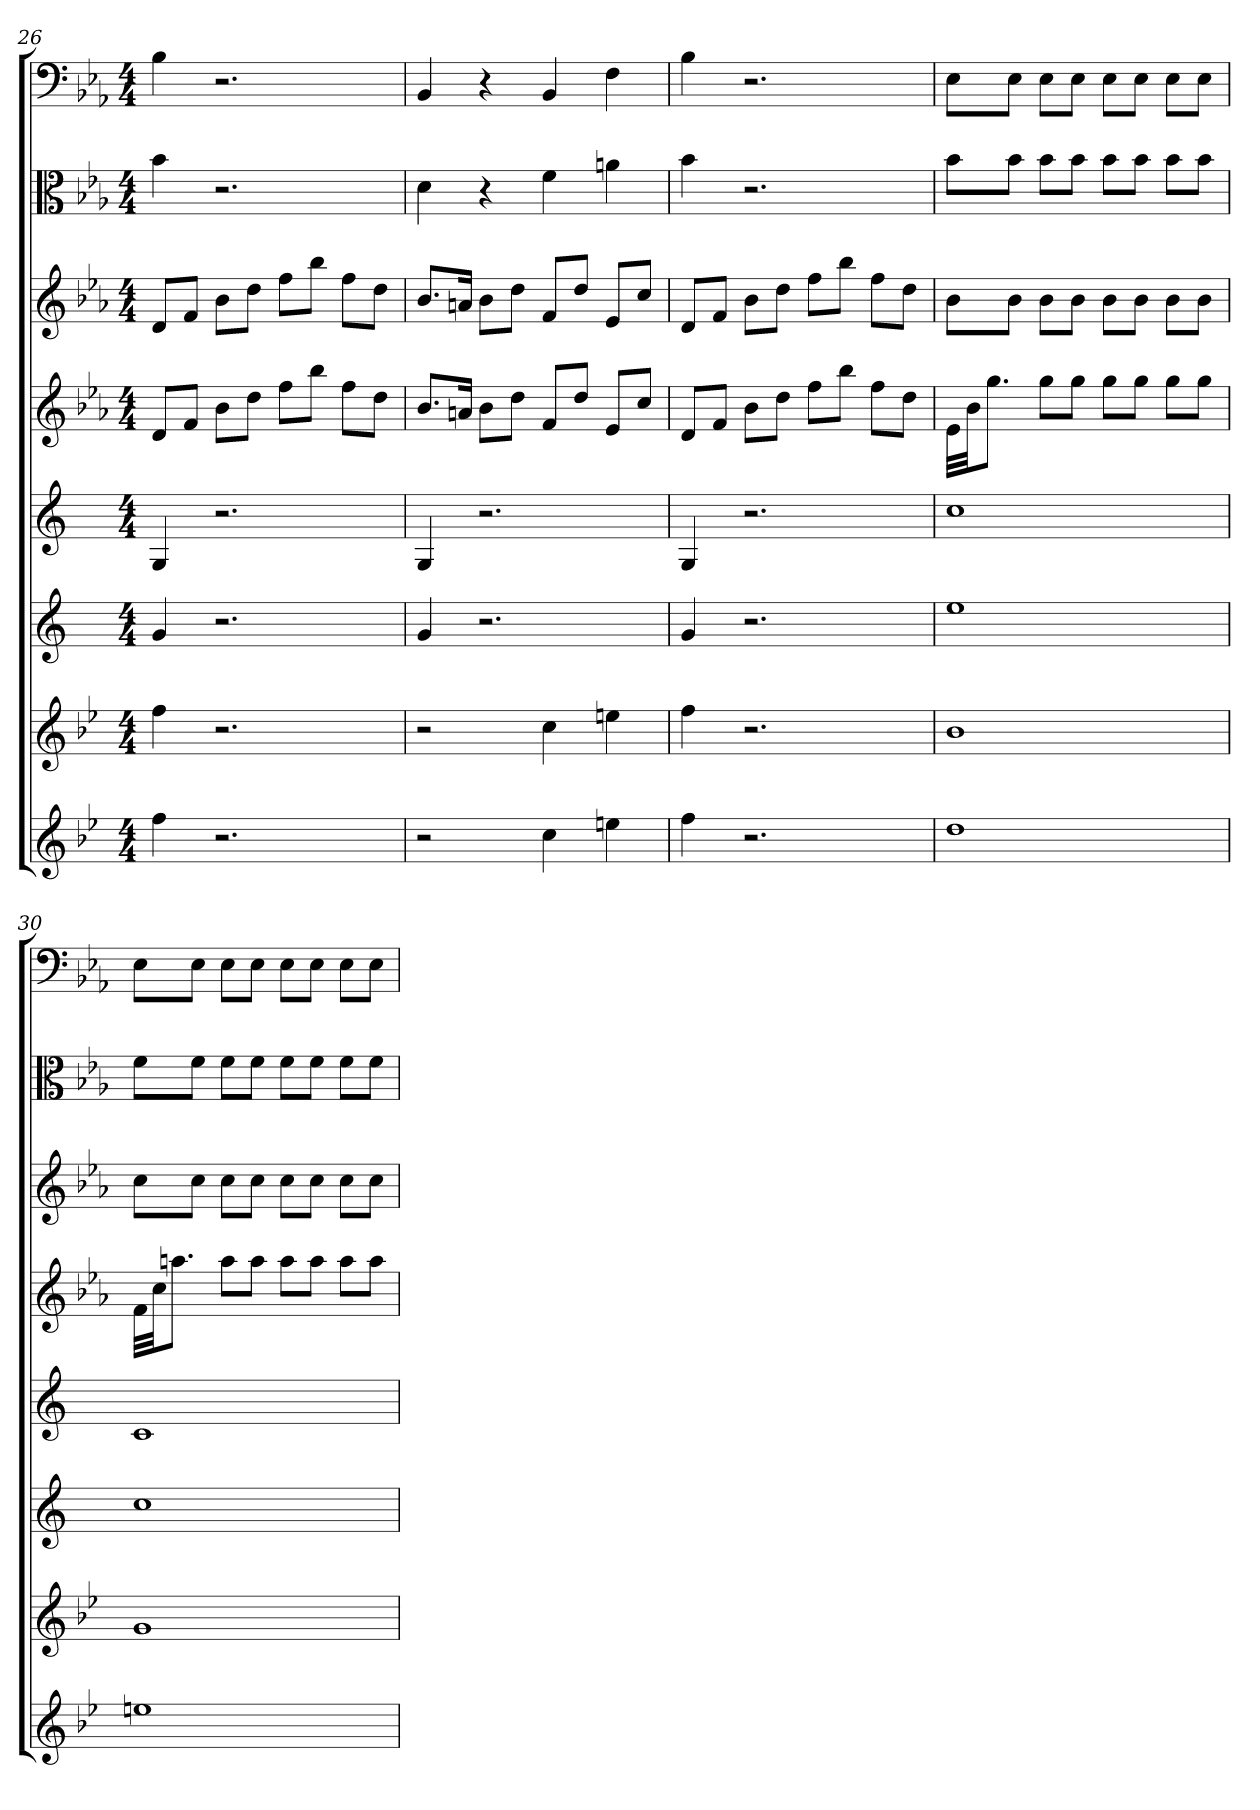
**kern	**kern	**kern	**kern	**kern	**kern	**kern	**kern
*part8	*part7	*part6	*part5	*part4	*part3	*part2	*part1
*staff8	*staff7	*staff6	*staff5	*staff4	*staff3	*staff2	*staff1
*	*	*	*	*	*	*clefC3	*clefF4
*k[b-e-]	*k[b-e-]	*k[]	*k[]	*k[b-e-a-]	*k[b-e-a-]	*k[b-e-a-]	*k[b-e-a-]
*M4/4	*M4/4	*M4/4	*M4/4	*M4/4	*M4/4	*M4/4	*M4/4
=26	=26	=26	=26	=26	=26	=26	=26
4ff	4ff	4g	4G	8dL	8dL	4b-	4B-
.	.	.	.	8fJ	8fJ	.	.
2.r	2.r	2.r	2.r	8b-L	8b-L	2.r	2.r
.	.	.	.	8ddJ	8ddJ	.	.
.	.	.	.	8ffL	8ffL	.	.
.	.	.	.	8bb-J	8bb-J	.	.
.	.	.	.	8ffL	8ffL	.	.
.	.	.	.	8ddJ	8ddJ	.	.
=27	=27	=27	=27	=27	=27	=27	=27
2r	2r	4g	4G	8.b-L	8.b-L	4d	4BB-
.	.	.	.	16anJk	16anJk	.	.
.	.	2.r	2.r	8b-L	8b-L	4r	4r
.	.	.	.	8ddJ	8ddJ	.	.
4cc	4cc	.	.	8fL	8fL	4f	4BB-
.	.	.	.	8ddJ	8ddJ	.	.
4een	4een	.	.	8e-L	8e-L	4an	4F
.	.	.	.	8ccJ	8ccJ	.	.
=28	=28	=28	=28	=28	=28	=28	=28
4ff	4ff	4g	4G	8dL	8dL	4b-	4B-
.	.	.	.	8fJ	8fJ	.	.
2.r	2.r	2.r	2.r	8b-L	8b-L	2.r	2.r
.	.	.	.	8ddJ	8ddJ	.	.
.	.	.	.	8ffL	8ffL	.	.
.	.	.	.	8bb-J	8bb-J	.	.
.	.	.	.	8ffL	8ffL	.	.
.	.	.	.	8ddJ	8ddJ	.	.
=29	=29	=29	=29	=29	=29	=29	=29
1dd	1b-	1ee	1cc	32e-LLL	8b-L	8b-\L	8E-\L
.	.	.	.	32b-JJ	.	.	.
.	.	.	.	8.ggJ	.	.	.
.	.	.	.	.	8b-J	8b-\J	8E-\J
.	.	.	.	8ggL	8b-L	8b-\L	8E-\L
.	.	.	.	8ggJ	8b-J	8b-\J	8E-\J
.	.	.	.	8ggL	8b-L	8b-\L	8E-\L
.	.	.	.	8ggJ	8b-J	8b-\J	8E-\J
.	.	.	.	8ggL	8b-L	8b-\L	8E-\L
.	.	.	.	8ggJ	8b-J	8b-\J	8E-\J
=30	=30	=30	=30	=30	=30	=30	=30
1een	1g	1cc	1c	32fLLL	8ccL	8f\L	8E-\L
.	.	.	.	32ccJJ	.	.	.
.	.	.	.	8.aanJ	.	.	.
.	.	.	.	.	8ccJ	8f\J	8E-\J
.	.	.	.	8aaL	8ccL	8f\L	8E-\L
.	.	.	.	8aaJ	8ccJ	8f\J	8E-\J
.	.	.	.	8aaL	8ccL	8f\L	8E-\L
.	.	.	.	8aaJ	8ccJ	8f\J	8E-\J
.	.	.	.	8aaL	8ccL	8f\L	8E-\L
.	.	.	.	8aaJ	8ccJ	8f\J	8E-\J
=	=	=	=	=	=	=	=
*-	*-	*-	*-	*-	*-	*-	*-
